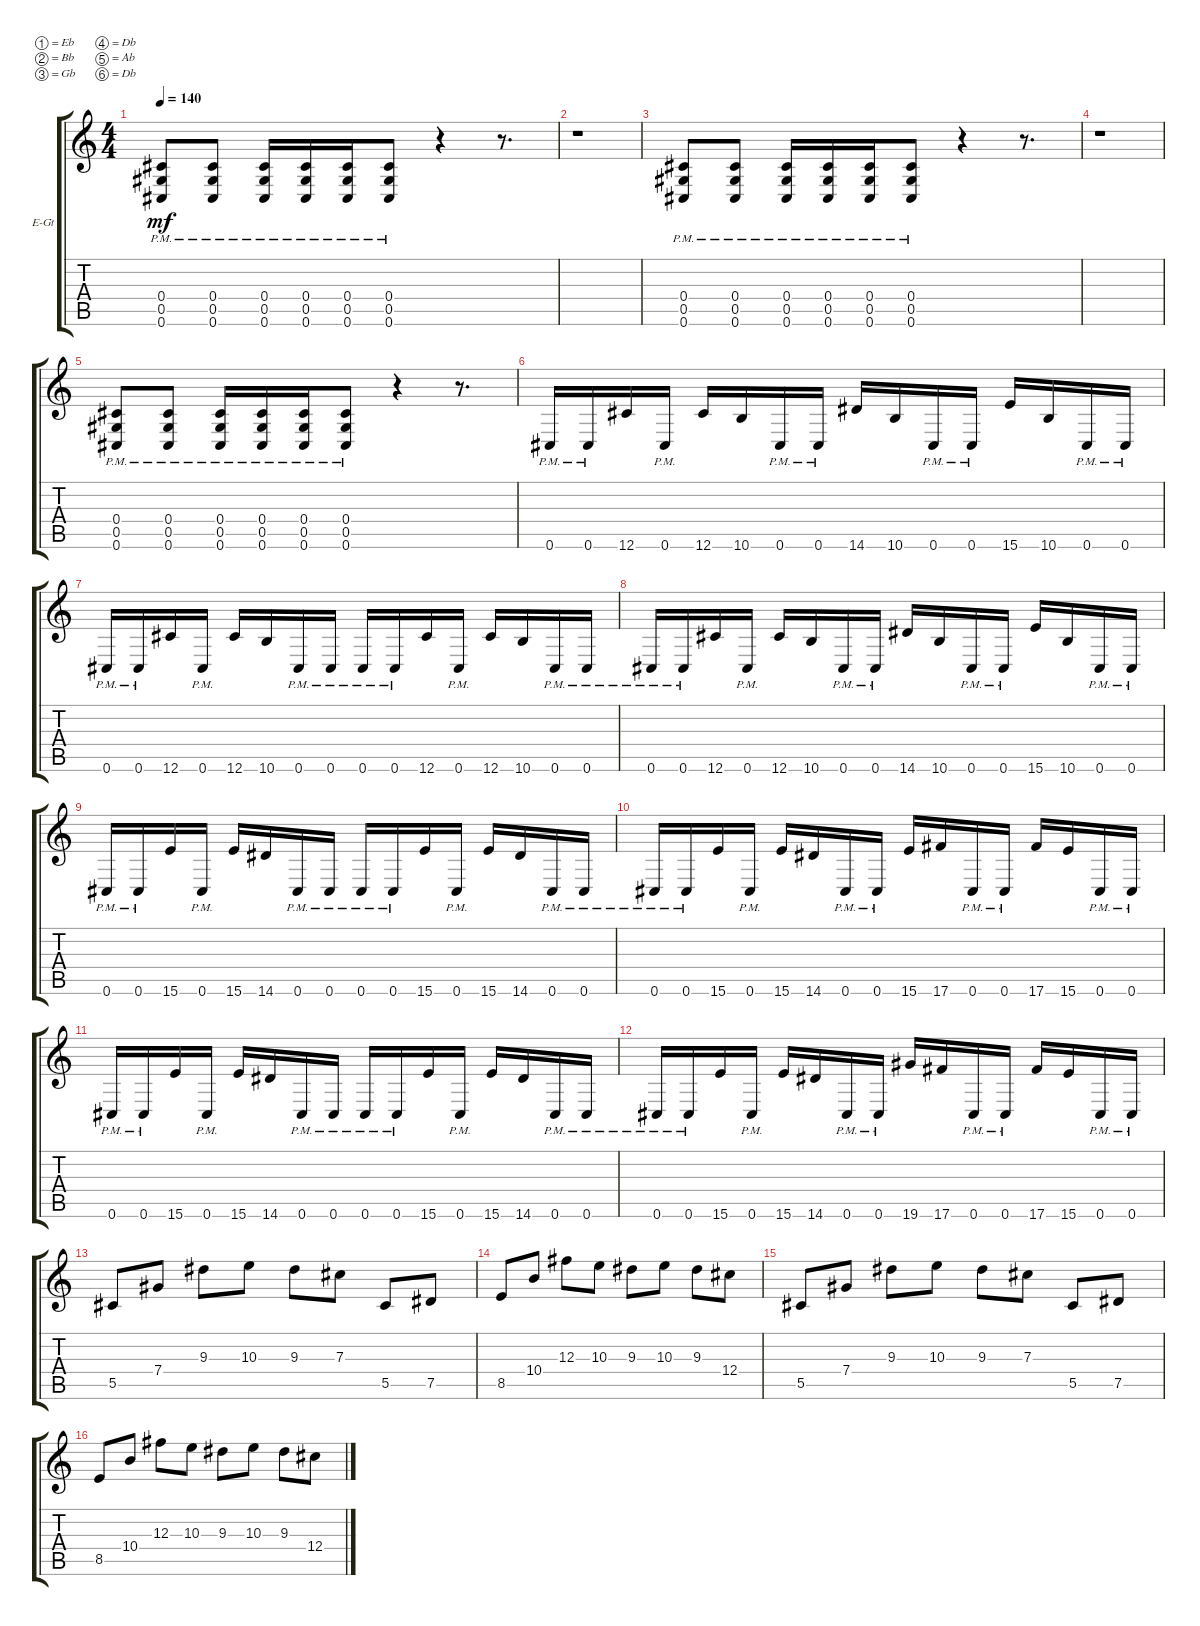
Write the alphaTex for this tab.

\defaultSystemsLayout 4
\bracketExtendMode groupsimilarinstruments
\firstSystemTrackNameOrientation horizontal
\otherSystemsTrackNameOrientation horizontal
\track ("Electric Guitar" "E-Gt") {instrument distortionguitar}
\staff {score tabs}
\tuning (Eb4 Bb3 Gb3 Db3 Ab2 Db2)
\ts (4 4)
\tempo 140
\clef g2
\ks c
(0.6{pm} 0.5{pm} 0.4{pm}).8{dy mf} (0.6{pm} 0.5{pm} 0.4{pm}).8 (0.6{pm} 0.5{pm} 0.4{pm}).16 (0.4{pm} 0.5{pm} 0.6{pm}).16 (0.4{pm} 0.5{pm} 0.6{pm}).16 (0.6{pm} 0.5{pm} 0.4{pm}).8 r.4 r.8{d} |
r.1 |
(0.6{pm} 0.5{pm} 0.4{pm}).8 (0.6{pm} 0.5{pm} 0.4{pm}).8 (0.6{pm} 0.5{pm} 0.4{pm}).16 (0.4{pm} 0.5{pm} 0.6{pm}).16 (0.4{pm} 0.5{pm} 0.6{pm}).16 (0.6{pm} 0.5{pm} 0.4{pm}).8 r.4 r.8{d} |
r.1 |
(0.6{pm} 0.5{pm} 0.4{pm}).8 (0.6{pm} 0.5{pm} 0.4{pm}).8 (0.6{pm} 0.5{pm} 0.4{pm}).16 (0.4{pm} 0.5{pm} 0.6{pm}).16 (0.4{pm} 0.5{pm} 0.6{pm}).16 (0.6{pm} 0.5{pm} 0.4{pm}).8 r.4 r.8{d} |
0.6{pm}.16 0.6{pm}.16 12.6.16 0.6{pm}.16 12.6.16 10.6.16 0.6{pm}.16 0.6{pm}.16 14.6.16 10.6.16 0.6{pm}.16 0.6{pm}.16 15.6.16 10.6.16 0.6{pm}.16 0.6{pm}.16 |
0.6{pm}.16 0.6{pm}.16 12.6.16 0.6{pm}.16 12.6.16 10.6.16 0.6{pm}.16 0.6{pm}.16 0.6{pm}.16 0.6{pm}.16 12.6.16 0.6{pm}.16 12.6.16 10.6.16 0.6{pm}.16 0.6{pm}.16 |
0.6{pm}.16 0.6{pm}.16 12.6.16 0.6{pm}.16 12.6.16 10.6.16 0.6{pm}.16 0.6{pm}.16 14.6.16 10.6.16 0.6{pm}.16 0.6{pm}.16 15.6.16 10.6.16 0.6{pm}.16 0.6{pm}.16 |
0.6{pm}.16 0.6{pm}.16 15.6.16 0.6{pm}.16 15.6.16 14.6.16 0.6{pm}.16 0.6{pm}.16 0.6{pm}.16 0.6{pm}.16 15.6.16 0.6{pm}.16 15.6.16 14.6.16 0.6{pm}.16 0.6{pm}.16 |
0.6{pm}.16 0.6{pm}.16 15.6.16 0.6{pm}.16 15.6.16 14.6.16 0.6{pm}.16 0.6{pm}.16 15.6.16 17.6.16 0.6{pm}.16 0.6{pm}.16 17.6.16 15.6.16 0.6{pm}.16 0.6{pm}.16 |
0.6{pm}.16 0.6{pm}.16 15.6.16 0.6{pm}.16 15.6.16 14.6.16 0.6{pm}.16 0.6{pm}.16 0.6{pm}.16 0.6{pm}.16 15.6.16 0.6{pm}.16 15.6.16 14.6.16 0.6{pm}.16 0.6{pm}.16 |
0.6{pm}.16 0.6{pm}.16 15.6.16 0.6{pm}.16 15.6.16 14.6.16 0.6{pm}.16 0.6{pm}.16 19.6.16 17.6.16 0.6{pm}.16 0.6{pm}.16 17.6.16 15.6.16 0.6{pm}.16 0.6{pm}.16 |
5.5.8 7.4.8 9.3.8 10.3.8 9.3.8 7.3.8 5.5.8 7.5.8 |
8.5.8 10.4.8 12.3.8 10.3.8 9.3.8 10.3.8 9.3.8 12.4.8 |
5.5.8 7.4.8 9.3.8 10.3.8 9.3.8 7.3.8 5.5.8 7.5.8 |
8.5.8 10.4.8 12.3.8 10.3.8 9.3.8 10.3.8 9.3.8 12.4.8
